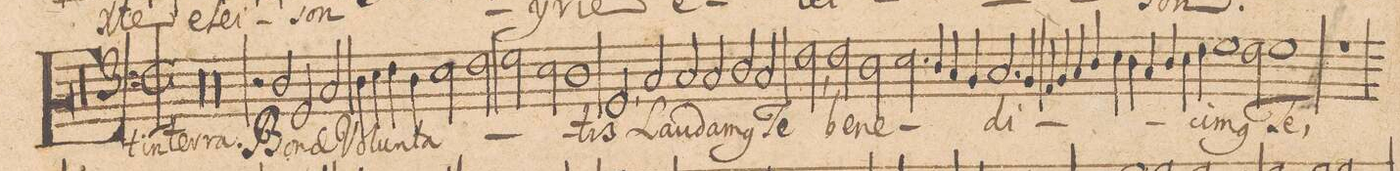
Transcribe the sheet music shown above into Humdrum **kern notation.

**kern	**text
*I"BASSVS.	*
*clefF4	*
*k[]	*
*met(c|)	*
*M2/1	*
00r	.
=2-	=2-
=3-	=3-
00r	.
=4-	=4-
=5-	=5-
2r	.
2D/	Bo-
2GG/	-nae
2C/	Vo-
=6-	=6-
4D\	-lun-
4E\	.
4F\	.
4D\	.
*2\right	*
2E\	-ta-
2F\	.
=7-	=7-
2G\	.
2E\	.
1D\	.
=8-	=8-
2GG,</	-tis
2C/	Lau-
2C/	-da-
2C/	-m(us)
=9-	=9-
2D/	.
2C/	Te
2F,<\	.
2F\	be-
=10-	=10-
2D\	-ne-
2.E\	.
4D/	.
4C/	.
4BB/	.
=11-	=11-
2.C/	-di-
4BB/	.
4AA/	.
4BB/	.
4C/	.
4D/	.
=12-	=12-
4E\	.
4D\	.
4C/	.
4D/	.
4E\	.
4F\	.
1G\	-ci-
=13-	=13-
2F\	-m(us)
1G\	Te,
=14-	=14-
1r	.
*-	*-
